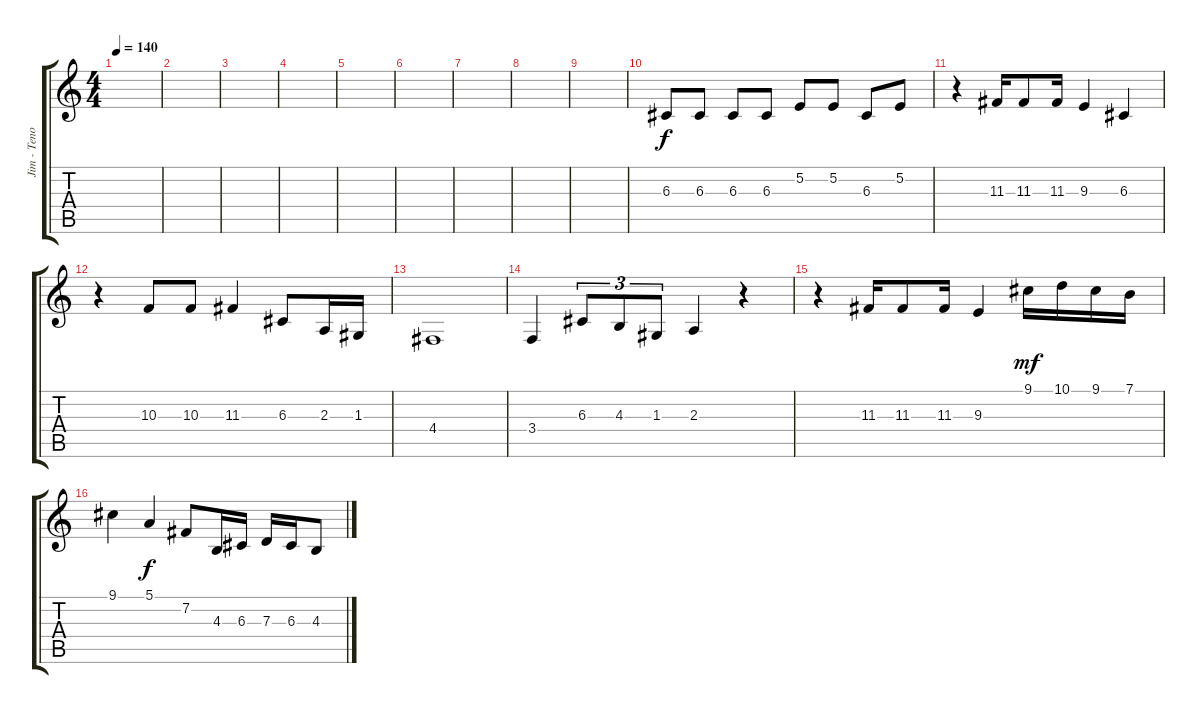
\track ("Jim - Tenor Sax" "Jim - Teno") {instrument tenorsax}
\staff {score tabs}
\tuning (E4 B3 G3 D3 A2 E2) {hide}
\ts (4 4)
\tempo 140
\clef g2
\ks c
|
|
|
|
|
|
|
|
|
6.3.8 6.3.8 6.3.8 6.3.8 5.2.8 5.2.8 6.3.8 5.2.8 |
r.4 11.3.16 11.3.8 11.3.16 9.3.4 6.3.4 |
r.4 10.3.8 10.3.8 11.3.4 6.3.8 2.3.16 1.3.16 |
4.4.1 |
3.4.4 6.3.8{tu (3 2)} 4.3.8{tu (3 2)} 1.3.8{tu (3 2)} 2.3.4 r.4 |
r.4 11.3.16 11.3.8 11.3.16 9.3.4 9.1.16{dy mf} 10.1.16 9.1.16 7.1.16 |
9.1.4 5.1.4{dy f} 7.2.8 4.3.16 6.3.16 7.3.16 6.3.16 4.3.8
